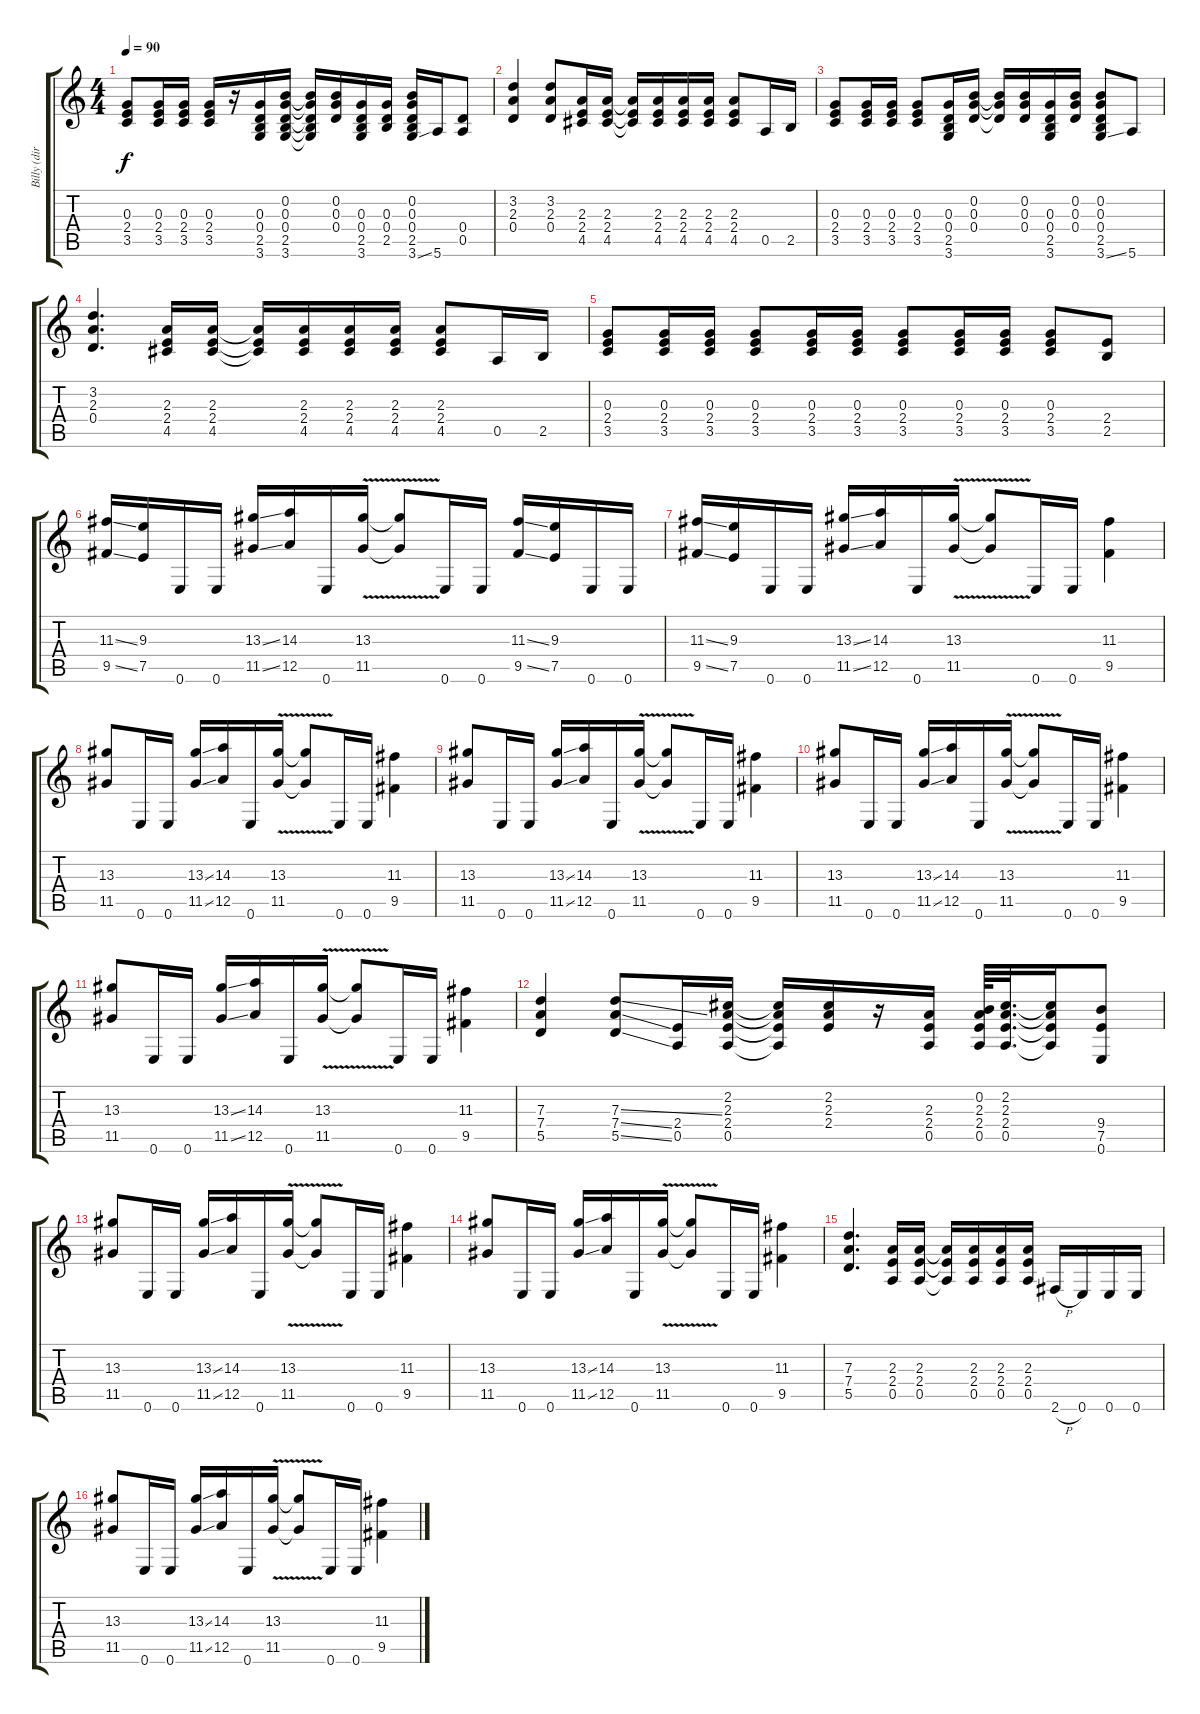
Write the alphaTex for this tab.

\track ("Billy (dirty)" "Billy (dir") {instrument distortionguitar}
\staff {score tabs}
\tuning (E4 B3 G3 D3 A2 E2) {hide}
\ts (4 4)
\tempo 90
\clef g2
\ks c
(0.3 2.4 3.5).8{dy f} (0.3 2.4 3.5).16 (0.3 2.4 3.5).16 (0.3 2.4 3.5).16 r.16 (0.3 0.4 2.5 3.6).16 (0.2 0.3 0.4 2.5 3.6).16 (0.2{t} 0.3{t} 0.4{t} 2.5{t} 3.6{t}).16 (0.2 0.3 0.4).16 (0.3 0.4 2.5 3.6).16 (0.3 0.4 2.5).16 (0.2 0.3 0.4 2.5 3.6{ss}).16 5.6.16 (0.4 0.5).8 |
(3.2 2.3 0.4).4 (3.2 2.3 0.4).8 (2.3 2.4 4.5).16 (2.3 2.4 4.5).16 (2.3{t} 2.4{t} 4.5{t}).16 (2.3 2.4 4.5).16 (2.3 2.4 4.5).16 (2.3 2.4 4.5).16 (2.3 2.4 4.5).8 0.5.16 2.5.16 |
(0.3 2.4 3.5).8 (0.3 2.4 3.5).16 (0.3 2.4 3.5).16 (0.3 2.4 3.5).8 (0.3 0.4 2.5 3.6).16 (0.2 0.3 0.4).16 (0.2{t} 0.3{t} 0.4{t}).16 (0.2 0.3 0.4).16 (0.3 0.4 2.5 3.6).16 (0.2 0.3 0.4).16 (0.2 0.3 0.4 2.5 3.6{ss}).8 5.6.8 |
(3.2 2.3 0.4).4{d} (2.3 2.4 4.5).16 (2.3 2.4 4.5).16 (2.3{t} 2.4{t} 4.5{t}).16 (2.3 2.4 4.5).16 (2.3 2.4 4.5).16 (2.3 2.4 4.5).16 (2.3 2.4 4.5).8 0.5.16 2.5.16 |
(0.3 2.4 3.5).8 (0.3 2.4 3.5).16 (0.3 2.4 3.5).16 (0.3 2.4 3.5).8 (0.3 2.4 3.5).16 (0.3 2.4 3.5).16 (0.3 2.4 3.5).8 (0.3 2.4 3.5).16 (0.3 2.4 3.5).16 (0.3 2.4 3.5).8 (2.4 2.5).8 |
(11.3{ss} 9.5{ss}).16 (9.3 7.5).16 0.6.16 0.6.16 (13.3{ss} 11.5{ss}).16 (14.3 12.5).16 0.6.16 (13.3{v} 11.5{v}).16 (13.3{v t} 11.5{v t}).8 0.6.16 0.6.16 (11.3{ss} 9.5{ss}).16 (9.3 7.5).16 0.6.16 0.6.16 |
(11.3{ss} 9.5{ss}).16 (9.3 7.5).16 0.6.16 0.6.16 (13.3{ss} 11.5{ss}).16 (14.3 12.5).16 0.6.16 (13.3{v} 11.5{v}).16 (13.3{v t} 11.5{v t}).8 0.6.16 0.6.16 (11.3 9.5).4 |
(13.3 11.5).8 0.6.16 0.6.16 (13.3{ss} 11.5{ss}).16 (14.3 12.5).16 0.6.16 (13.3{v} 11.5{v}).16 (13.3{v t} 11.5{v t}).8 0.6.16 0.6.16 (11.3 9.5).4 |
(13.3 11.5).8 0.6.16 0.6.16 (13.3{ss} 11.5{ss}).16 (14.3 12.5).16 0.6.16 (13.3{v} 11.5{v}).16 (13.3{v t} 11.5{v t}).8 0.6.16 0.6.16 (11.3 9.5).4 |
(13.3 11.5).8 0.6.16 0.6.16 (13.3{ss} 11.5{ss}).16 (14.3 12.5).16 0.6.16 (13.3{v} 11.5{v}).16 (13.3{v t} 11.5{v t}).8 0.6.16 0.6.16 (11.3 9.5).4 |
(13.3 11.5).8 0.6.16 0.6.16 (13.3{ss} 11.5{ss}).16 (14.3 12.5).16 0.6.16 (13.3{v} 11.5{v}).16 (13.3{v t} 11.5{v t}).8 0.6.16 0.6.16 (11.3 9.5).4 |
(7.3 7.4 5.5).4 (7.3{ss} 7.4{ss} 5.5{ss}).8 (2.4 0.5).16 (2.2 2.3 2.4 0.5).16 (2.2{t} 2.3{t} 2.4{t} 0.5{t}).16 (2.2 2.3 2.4).16 r.16 (2.3 2.4 0.5).16 (0.2 2.3 2.4 0.5).64 (2.2 2.3 2.4 0.5).32{d} (2.2{t} 2.3{t} 2.4{t} 0.5{t}).16 (9.4 7.5 0.6).8 |
(13.3 11.5).8 0.6.16 0.6.16 (13.3{ss} 11.5{ss}).16 (14.3 12.5).16 0.6.16 (13.3{v} 11.5{v}).16 (13.3{v t} 11.5{v t}).8 0.6.16 0.6.16 (11.3 9.5).4 |
(13.3 11.5).8 0.6.16 0.6.16 (13.3{ss} 11.5{ss}).16 (14.3 12.5).16 0.6.16 (13.3{v} 11.5{v}).16 (13.3{v t} 11.5{v t}).8 0.6.16 0.6.16 (11.3 9.5).4 |
(7.3 7.4 5.5).4{d} (2.3 2.4 0.5).16 (2.3 2.4 0.5).16 (2.3{t} 2.4{t} 0.5{t}).16 (2.3 2.4 0.5).16 (2.3 2.4 0.5).16 (2.3 2.4 0.5).16 2.6{h}.16 0.6.16 0.6.16 0.6.16 |
(13.3 11.5).8 0.6.16 0.6.16 (13.3{ss} 11.5{ss}).16 (14.3 12.5).16 0.6.16 (13.3{v} 11.5{v}).16 (13.3{v t} 11.5{v t}).8 0.6.16 0.6.16 (11.3 9.5).4
